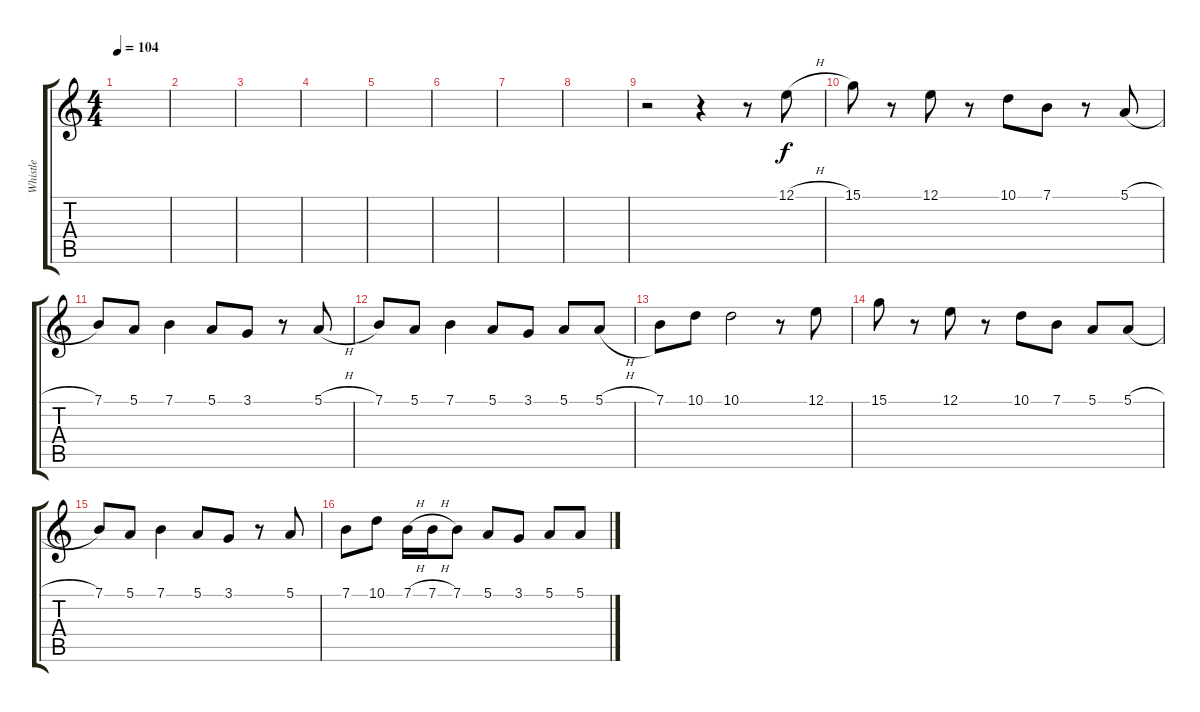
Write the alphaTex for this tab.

\track ("Whistle" "Whistle") {instrument whistle}
\staff {score tabs}
\tuning (E4 B3 G3 D3 A2 E2) {hide}
\ts (4 4)
\tempo 104
\clef g2
\ks c
|
|
|
|
|
|
|
|
r.2 r.4 r.8 12.1{h}.8 |
15.1.8 r.8 12.1.8 r.8 10.1.8 7.1.8 r.8 5.1{h}.8 |
7.1.8 5.1.8 7.1.4 5.1.8 3.1.8 r.8 5.1{h}.8 |
7.1.8 5.1.8 7.1.4 5.1.8 3.1.8 5.1.8 5.1{h}.8 |
7.1.8 10.1.8 10.1.2 r.8 12.1.8 |
15.1.8{volume 15} r.8 12.1.8 r.8 10.1.8 7.1.8 5.1.8 5.1{h}.8 |
7.1.8{volume 14} 5.1.8 7.1.4 5.1.8 3.1.8 r.8 5.1.8 |
7.1.8{volume 13} 10.1.8 7.1{h}.16 7.1{h}.16 7.1.8 5.1.8 3.1.8 5.1.8 5.1{h}.8
